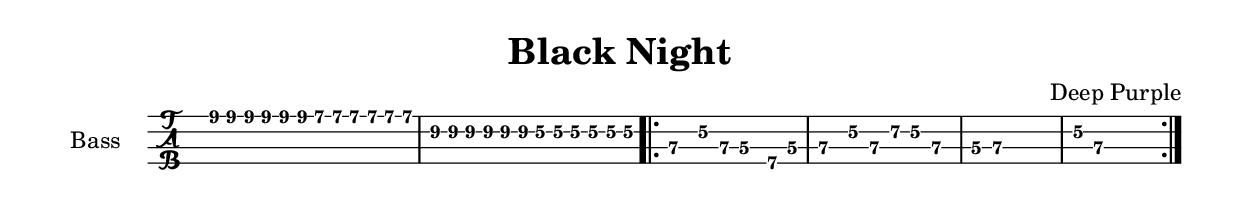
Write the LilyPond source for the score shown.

\version "2.22.1"

\book {
  \header {
    title = "Black Night"
    composer = "Deep Purple"
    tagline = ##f
  }

  \score {
    \new TabStaff {
      \set TabStaff.instrumentName = #"Bass "
      \set TabStaff.shortInstrumentName = #"B "
      \set Staff.stringTunings = #bass-tuning
      \relative c {
        \tuplet 3/2 { e8\1 e\1 e\1 } \tuplet 3/2 { e\1 e\1 e\1 }
          \tuplet 3/2 { d\1 d\1 d\1 } \tuplet 3/2 { d\1 d\1 d\1 } |
        \tuplet 3/2 { b\2 b\2 b\2 } \tuplet 3/2 { b\2 b\2 b\2 }
          \tuplet 3/2 { g\2 g\2 g\2 } \tuplet 3/2 { g\2 g\2 g\2 } \bar ".|:"
        e4\3 g8\2 e\3 d4\3 b8\4 d\3 |
        e4\3 g8\2 e\3 a\2 g\2  e4\3 |
        d8\3 e\3 r2. | g8\2 e\3 r2. \bar":|."
      }
    }
  }
}
